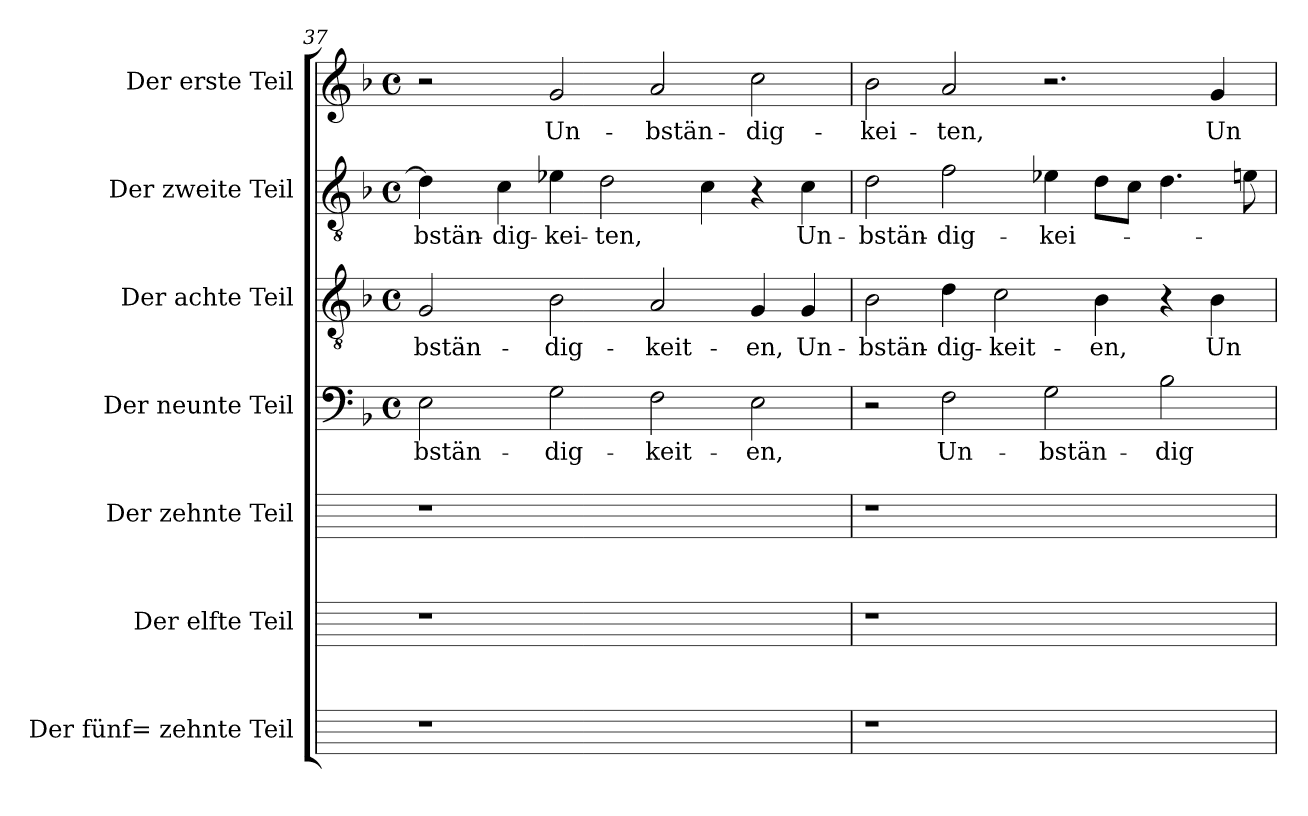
**kern	**kern	**kern	**kern	**text	**kern	**text	**kern	**text	**kern	**text
*part7	*part6	*part5	*part4	*part4	*part3	*part3	*part2	*part2	*part1	*part1
*staff7	*staff6	*staff5	*staff4	*staff4	*staff3	*staff3	*staff2	*staff2	*staff1	*staff1
*I"Der fünf=  zehnte Teil	*I"Der elfte  Teil	*I"Der zehnte  Teil	*I"Der neunte  Teil	*	*I"Der achte  Teil	*	*I"Der zweite  Teil	*	*I"Der erste  Teil	*
*	*	*	*clefF4	*	*clefGv2	*	*clefGv2	*	*clefG2	*
*	*	*	*k[b-]	*	*k[b-]	*	*k[b-]	*	*k[b-]	*
*	*	*	*F:	*	*F:	*	*F:	*	*F:	*
*	*	*	*M4/4	*	*M4/4	*	*M4/4	*	*M4/4	*
*	*	*	*met(c)	*	*met(c)	*	*met(c)	*	*met(c)	*
=37	=37	=37	=37	=37	=37	=37	=37	=37	=37	=37
!	!	!	!	!LO:LY:b:cj	!	!LO:LY:b:cj	!	!LO:LY:b	!	!
1r	1r	1r	2E\	-bstän-	2G/	-bstän-	4d\]	-bstän-	2r	.
!	!	!	!	!	!	!	!	!LO:LY:b	!	!
.	.	.	.	.	.	.	4c\	-dig-	.	.
!	!	!	!	!LO:LY:b	!	!LO:LY:b	!	!LO:LY:b:cj	!	!LO:LY:b
.	.	.	2G\	-dig-	2B-\	-dig-	4e-X\	-kei-	2g/	Un-
!	!	!	!	!	!	!	!	!LO:LY:b:cj	!	!
.	.	.	.	.	.	.	2d\	-ten,	.	.
!	!	!	!	!LO:LY:b:rj	!	!LO:LY:b:rj	!	!	!	!LO:LY:b:cj
1ryy	1ryy	1ryy	2F\	-keit-	2A/	-keit-	.	.	2a/	-bstän-
.	.	.	.	.	.	.	4c\	.	.	.
!	!	!	!	!LO:LY:b:cj	!	!LO:LY:b:cj	!	!	!	!LO:LY:b:cj
.	.	.	2E\	-en,	4G/	-en,	4r	.	2cc\	-dig-
!	!	!	!	!	!	!LO:LY:b:cj	!	!LO:LY:b:cj	!	!
.	.	.	.	.	4G/	Un-	4c\	Un-	.	.
=38	=38	=38	=38	=38	=38	=38	=38	=38	=38	=38
!	!	!	!	!	!	!LO:LY:b	!	!LO:LY:b:cj	!	!LO:LY:b:cj
1r	1r	1r	2r	.	2B-\	-bstän-	2d\	-bstän-	2b-\	-kei-
!	!	!	!	!LO:LY:b:cj	!	!LO:LY:b:cj	!	!LO:LY:b:rj	!	!LO:LY:b:cj
.	.	.	2F\	Un-	4d\	-dig-	2f\	-dig-	2a/	-ten,
!	!	!	!	!	!	!LO:LY:b:cj	!	!	!	!
.	.	.	.	.	2c\	-keit-	.	.	.	.
!	!	!	!	!LO:LY:b:cj	!	!	!	!LO:LY:b:cj	!	!
1ryy	1ryy	1ryy	2G\	-bstän-	.	.	4e-X\	-kei-	2.r	.
!	!	!	!	!	!	!LO:LY:b:rj	!	!	!	!
.	.	.	.	.	4B-\	-en,	8d\L	.	.	.
.	.	.	.	.	.	.	8c\J	.	.	.
!	!	!	!	!LO:LY:b:cj	!	!	!	!	!	!
.	.	.	2B-\	-dig-	4r	.	4.d\	.	.	.
!	!	!	!	!	!	!LO:LY:b:cj	!	!	!	!LO:LY:b:cj
.	.	.	.	.	4B-\	Un-	.	.	4g/	Un-
.	.	.	.	.	.	.	8en\	.	.	.
=	=	=	=	=	=	=	=	=	=	=
*-	*-	*-	*-	*-	*-	*-	*-	*-	*-	*-
